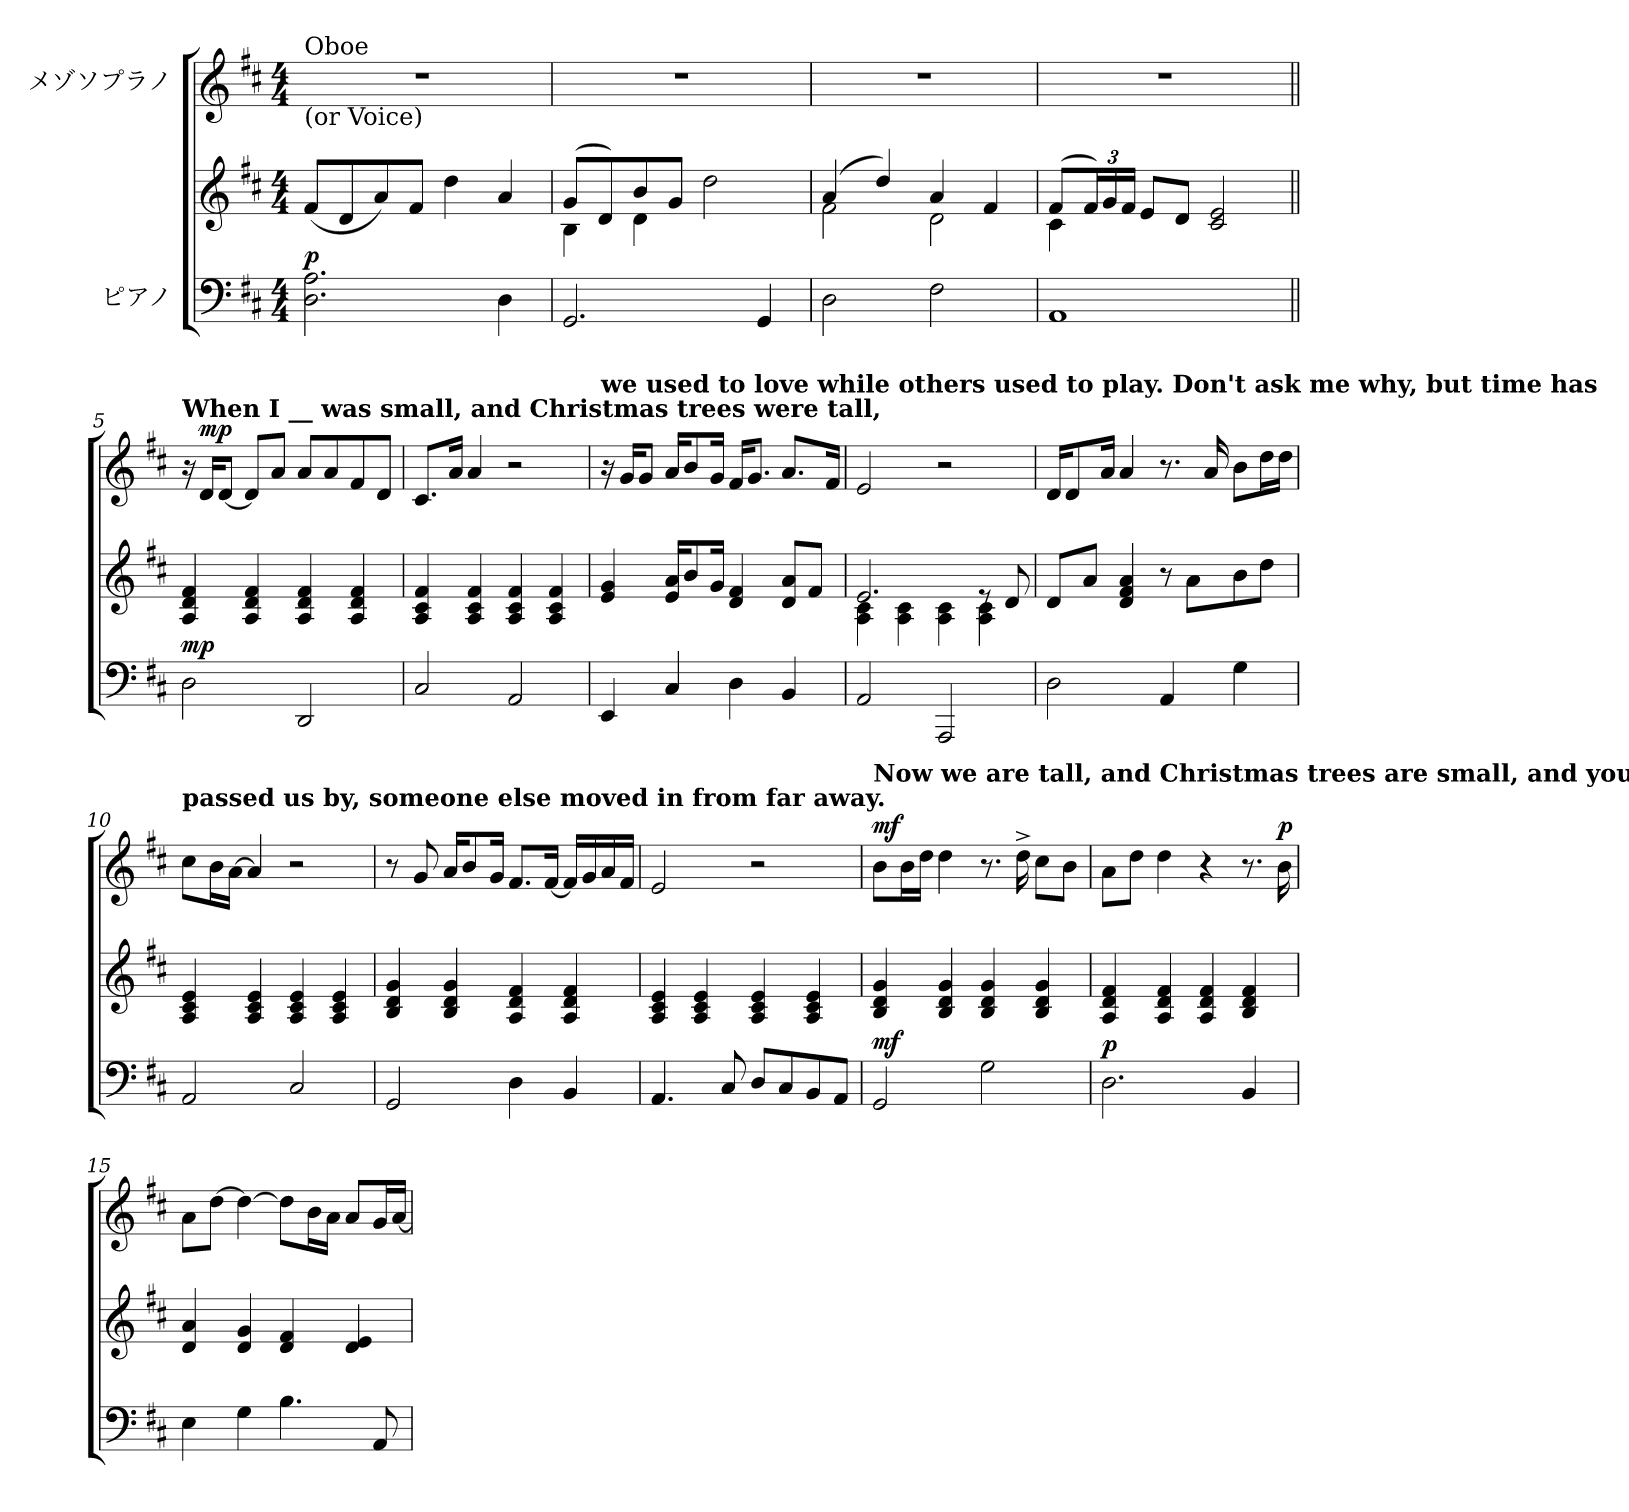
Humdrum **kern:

**kern	**kern	**dynam	**kern	**dynam
*part2	*part2	*part2	*part1	*part1
*staff3	*staff2	*staff2/3	*staff1	*staff1
*I"ピアノ	*	*	*I"メゾソプラノ	*
*clefF4	*clefG2	*	*clefG2	*
*k[f#c#]	*k[f#c#]	*	*k[f#c#]	*
*M4/4	*M4/4	*	*M4/4	*
*MM63	*MM63	*	*MM63	*
=1	=1	=1	=1	=1
!	!	!	!LO:TX:a:t=Oboe	!
!	!	!	!LO:TX:b:t=(or Voice)	!
!	!	!LO:DY:a=2	!	!
2.D\ 2.A\	(8f#/L	p	1r	.
.	8d/	.	.	.
.	8a/)	.	.	.
.	8f#/J	.	.	.
.	4dd\	.	.	.
4D\	4a/	.	.	.
=2	=2	=2	=2	=2
*	*^	*	*	*
2.GG/	(8g/L	4B\	.	1r	.
.	8d/)	.	.	.	.
.	8b/	4d\	.	.	.
.	8g/J	.	.	.	.
.	2dd\	2ryy	.	.	.
4GG/	.	.	.	.	.
=3	=3	=3	=3	=3	=3
2D\	(4a/	2f#\	.	1r	.
.	4dd/)	.	.	.	.
2F#\	4a/	2d\	.	.	.
.	4f#/	.	.	.	.
!!LO:LB:g=z
=4	=4	=4	=4	=4	=4
1AA	(8f#/L	4c#\	.	1r	.
*	*Xbrackettup	*	*	*	*
.	24f#/L)	.	.	.	.
.	24g/	.	.	.	.
.	24f#/JJ	.	.	.	.
.	8e/L	2.ryy	.	.	.
.	8d/J	.	.	.	.
.	2c#/ 2e/	.	.	.	.
*	*v	*v	*	*	*
=5||	=5||	=5||	=5||	=5||
*	*	*	*MM63	*
!	!	!	!LO:TX:a:B:t=When I __ was small, and Christmas  trees were tall,	!
!	!	!LO:DY:a=2	!	!
2D\	4A/ 4d/ 4f#/	mp	16r	.
!	!	!	!	!LO:DY:a
.	.	.	16d/KL	mp
.	.	.	[8d/J	.
.	4A/ 4d/ 4f#/	.	8d/L]	.
.	.	.	8a/J	.
2DD/	4A/ 4d/ 4f#/	.	8a/L	.
.	.	.	8a/	.
.	4A/ 4d/ 4f#/	.	8f#/	.
.	.	.	8d/J	.
=6	=6	=6	=6	=6
2C#/	4A/ 4c#/ 4f#/	.	8.c#/L	.
.	.	.	16a/Jk	.
.	4A/ 4c#/ 4f#/	.	4a/	.
2AA/	4A/ 4c#/ 4f#/	.	2r	.
.	4A/ 4c#/ 4f#/	.	.	.
!!LO:LB:g=z
=7	=7	=7	=7	=7
*	*	*	*MM63	*
!	!	!	!LO:TX:a:B:t=we used to love while others used to play.                            Don't ask me why, but time has	!
4EE/	4e/ 4g/	.	16r	.
.	.	.	16g/KL	.
.	.	.	8g/J	.
4C#/	16e/ 16a/KL	.	16a/KL	.
.	8b/	.	8b/	.
.	16g/Jk	.	16g/Jk	.
4D\	4d/ 4f#/	.	16f#/KL	.
.	.	.	8.g/J	.
4BB/	8d/ 8a/L	.	8.a/L	.
.	8f#/J	.	.	.
.	.	.	16f#/Jk	.
=8	=8	=8	=8	=8
*	*^	*	*	*
2AA/	2.e/	4A\ 4c#\	.	2e/	.
.	.	4A\ 4c#\	.	.	.
2AAA/	.	4A\ 4c#\	.	2r	.
.	8re	4A\ 4c#\	.	.	.
.	8d/	.	.	.	.
*	*v	*v	*	*	*
=9	=9	=9	=9	=9
2D\	8d/L	.	16d/KL	.
.	.	.	8d/	.
.	8a/J	.	.	.
.	.	.	16a/Jk	.
.	4d/ 4f#/ 4a/	.	4a/	.
4AA/	8r	.	8.r	.
.	8a\L	.	.	.
.	.	.	16a/	.
4G\	8b\	.	8b\L	.
.	8dd\J	.	16dd\L	.
.	.	.	16dd\JJ	.
!!LO:PB:g=z
=10	=10	=10	=10	=10
*	*	*	*MM63	*
!	!	!	!LO:TX:a:B:t=passed us by,                             someone else moved in from far away.	!
2AA/	4A/ 4c#/ 4e/	.	8cc#\L	.
.	.	.	16b\L	.
.	.	.	[16a\JJ	.
.	4A/ 4c#/ 4e/	.	4a/]	.
2C#/	4A/ 4c#/ 4e/	.	2r	.
.	4A/ 4c#/ 4e/	.	.	.
=11	=11	=11	=11	=11
2GG/	4B/ 4d/ 4g/	.	8r	.
.	.	.	8g/	.
.	4B/ 4d/ 4g/	.	16a/KL	.
.	.	.	8b/	.
.	.	.	16g/Jk	.
4D\	4A/ 4d/ 4f#/	.	8.f#/L	.
.	.	.	[16f#/Jk	.
4BB/	4A/ 4d/ 4f#/	.	16f#/LL]	.
.	.	.	16g/	.
.	.	.	16a/	.
.	.	.	16f#/JJ	.
=12	=12	=12	=12	=12
4.AA/	4A/ 4c#/ 4e/	.	2e/	.
.	4A/ 4c#/ 4e/	.	.	.
8C#/	.	.	.	.
8D/L	4A/ 4c#/ 4e/	.	2r	.
8C#/	.	.	.	.
8BB/	4A/ 4c#/ 4e/	.	.	.
8AA/J	.	.	.	.
!!LO:LB:g=z
=13	=13	=13	=13	=13
*	*	*	*MM63	*
!	!	!	!LO:TX:a:B:t=Now we are tall,  and Christmas trees are small,              and you don't _____ask the time of_	!
!	!	!LO:DY:a=2	!	!LO:DY:a
2GG/	4B/ 4d/ 4g/	mf	8b\L	mf
.	.	.	16b\L	.
.	.	.	16dd\JJ	.
.	4B/ 4d/ 4g/	.	4dd\	.
2G\	4B/ 4d/ 4g/	.	8.r	.
.	.	.	16dd^\	.
.	4B/ 4d/ 4g/	.	8cc#\L	.
.	.	.	8b\J	.
=14	=14	=14	=14	=14
!	!	!LO:DY:a=2	!	!
2.D\	4A/ 4d/ 4f#/	p	8a\L	.
.	.	.	8dd\J	.
.	4A/ 4d/ 4f#/	.	4dd\	.
.	4A/ 4d/ 4f#/	.	4r	.
4BB/	4B/ 4d/ 4f#/	.	8.r	.
!	!	!	!	!LO:DY:a
.	.	.	16b\	p
=15	=15	=15	=15	=15
4E\	4d/ 4a/	.	8a\L	.
.	.	.	[8dd\J	.
4G\	4d/ 4g/	.	4dd\_	.
4.B\	4d/ 4f#/	.	8dd\L]	.
.	.	.	16b\L	.
.	.	.	16a\JJ	.
.	4d/ 4e/	.	8a/L	.
8AA/	.	.	16g/L	.
.	.	.	[16a/JJ	.
=	=	=	=	=
*-	*-	*-	*-	*-
